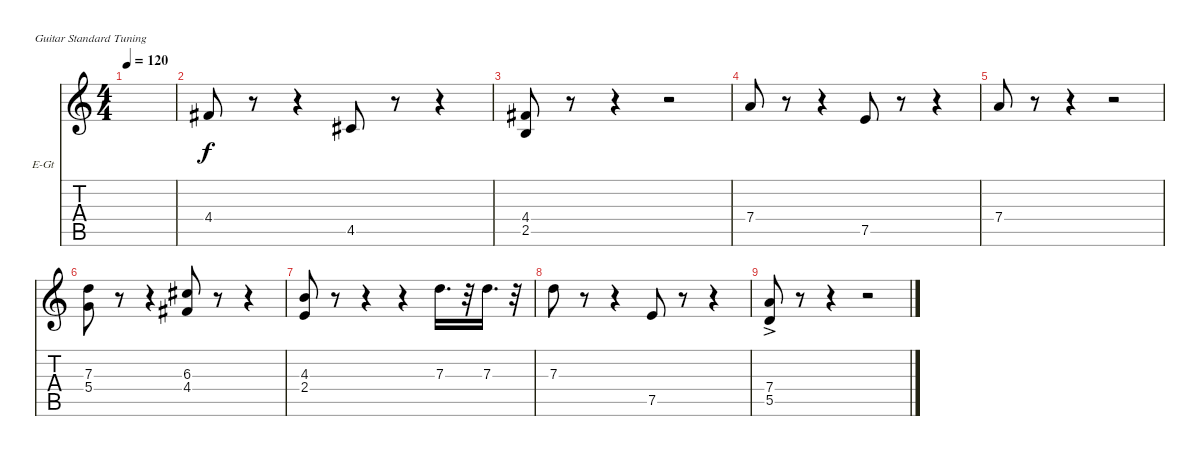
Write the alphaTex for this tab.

\defaultSystemsLayout 4
\bracketExtendMode nobrackets
\firstSystemTrackNameOrientation horizontal
\otherSystemsTrackNameOrientation horizontal
\track ("Electric Guitar" "E-Gt") {instrument electricguitarclean}
\staff {score tabs}
\tuning (E4 B3 G3 D3 A2 E2)
\ts (4 4)
\tempo 120
\clef g2
\ks c
|
4.4.8 r.8 r.4 4.5.8 r.8 r.4 |
(4.4 2.5).8 r.8 r.4 r.2 |
7.4.8 r.8 r.4 7.5.8 r.8 r.4 |
7.4.8 r.8 r.4 r.2 |
(7.3 5.4).8 r.8 r.4 (6.3 4.4).8 r.8 r.4 |
(4.3 2.4).8 r.8 r.4 r.4 7.3.16{d} r.32 7.3.16{d} r.32 |
7.3.8 r.8 r.4 7.5.8 r.8 r.4 |
\scale
0.485477 (7.4{ac} 5.5).8 r.8 r.4 r.2 |
\scale
0.257261 |
\scale
0.257261 |
\scale
0.333333 |
\scale
0.333333 |
\scale
0.333333 |
\scale
0.333333 |
\scale
0.333333
